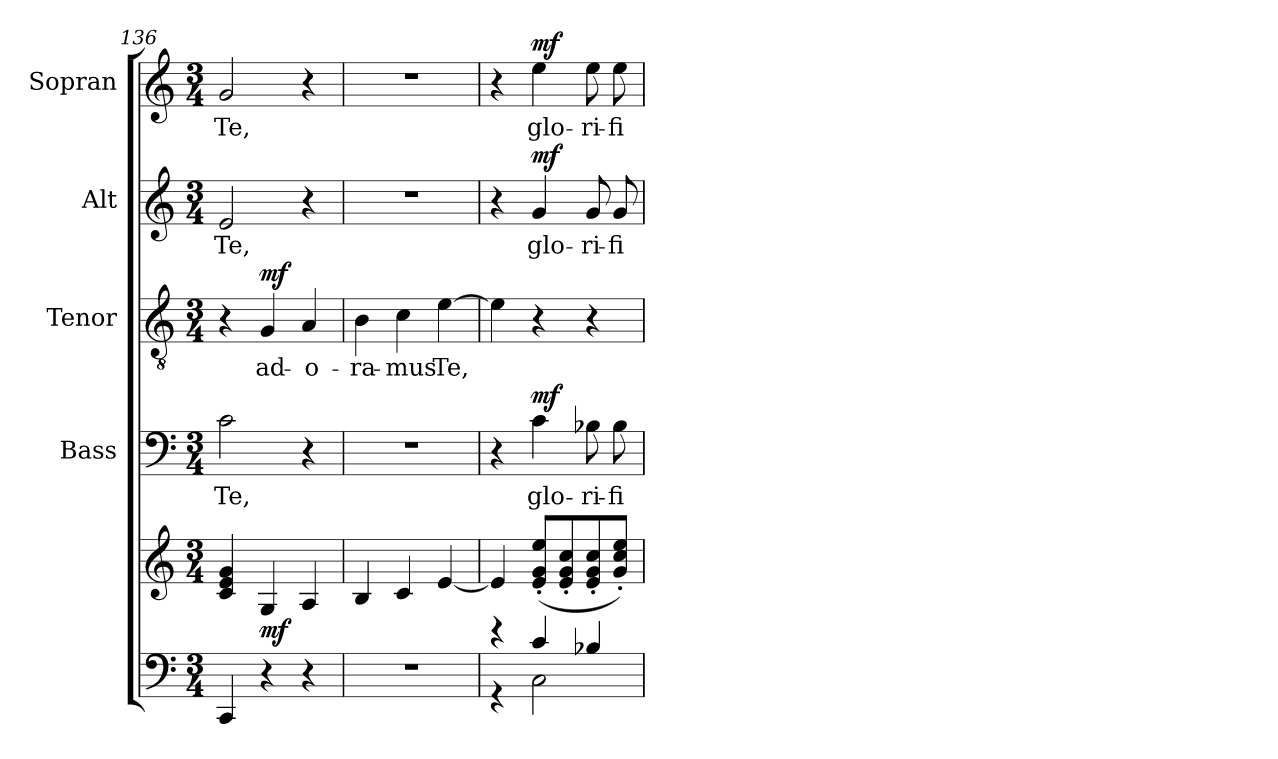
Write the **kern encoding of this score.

**kern	**kern	**dynam	**kern	**text	**dynam	**kern	**text	**dynam	**kern	**text	**dynam	**kern	**text	**dynam
*part5	*part5	*part5	*part4	*part4	*part4	*part3	*part3	*part3	*part2	*part2	*part2	*part1	*part1	*part1
*staff6	*staff5	*staff5/6	*staff4	*staff4	*staff4	*staff3	*staff3	*staff3	*staff2	*staff2	*staff2	*staff1	*staff1	*staff1
*	*	*	*I"Bass	*	*	*I"Tenor	*	*	*I"Alt	*	*	*I"Sopran	*	*
*	*	*	*I'B.	*	*	*I'T.	*	*	*I'A.	*	*	*I'S.	*	*
*clefF4	*clefG2	*	*clefF4	*	*	*clefGv2	*	*	*clefG2	*	*	*clefG2	*	*
*k[]	*k[]	*	*k[]	*	*	*k[]	*	*	*k[]	*	*	*k[]	*	*
*C:	*C:	*	*C:	*	*	*C:	*	*	*C:	*	*	*C:	*	*
*M3/4	*M3/4	*	*M3/4	*	*	*M3/4	*	*	*M3/4	*	*	*M3/4	*	*
=136	=136	=136	=136	=136	=136	=136	=136	=136	=136	=136	=136	=136	=136	=136
!	!	!	!	!LO:LY:b	!	!	!	!	!	!LO:LY:b	!	!	!LO:LY:b	!
4CC/	4c/ 4e/ 4g/	.	2c\	Te,	.	4r	.	.	2e/	Te,	.	2g/	Te,	.
!	!	!LO:DY:b	!	!	!	!	!LO:LY:b	!LO:DY:a	!	!	!	!	!	!
4r	4G/	mf	.	.	.	4G/	ad-	mf	.	.	.	.	.	.
!	!	!	!	!	!	!	!LO:LY:b	!	!	!	!	!	!	!
4r	4A/	.	4r	.	.	4A/	-o-	.	4r	.	.	4r	.	.
=137	=137	=137	=137	=137	=137	=137	=137	=137	=137	=137	=137	=137	=137	=137
!	!	!	!	!	!	!	!LO:LY:b	!	!	!	!	!	!	!
2.r	4B/	.	2.r	.	.	4B\	-ra-	.	2.r	.	.	2.r	.	.
!	!	!	!	!	!	!	!LO:LY:b	!	!	!	!	!	!	!
.	4c/	.	.	.	.	4c\	-mus	.	.	.	.	.	.	.
!	!	!	!	!	!	!	!LO:LY:b	!	!	!	!	!	!	!
.	[4e/	.	.	.	.	[4e\	Te,	.	.	.	.	.	.	.
=138	=138	=138	=138	=138	=138	=138	=138	=138	=138	=138	=138	=138	=138	=138
*^	*	*	*	*	*	*	*	*	*	*	*	*	*	*
4r	4r	4e/]	.	4r	.	.	4e\]	.	.	4r	.	.	4r	.	.
!	!	!	!	!	!LO:LY:b	!LO:DY:a	!	!	!	!	!LO:LY:b	!LO:DY:a	!	!LO:LY:b	!LO:DY:a
4c/	2C\	(<8e/'< 8g/'< 8ee/'<L	.	4c\	glo-	mf	4r	.	.	4g/	glo-	mf	4ee\	glo-	mf
.	.	8e/'< 8g/'< 8cc/'<	.	.	.	.	.	.	.	.	.	.	.	.	.
!	!	!	!	!	!LO:LY:b	!	!	!	!	!	!LO:LY:b	!	!	!LO:LY:b	!
4B-X/	.	8e/'< 8g/'< 8cc/'<	.	8B-X\	-ri-	.	4r	.	.	8g/	-ri-	.	8ee\	-ri-	.
!	!	!	!	!	!LO:LY:b	!	!	!	!	!	!LO:LY:b	!	!	!LO:LY:b	!
.	.	8g/'< 8cc/'< 8ee/'<J)	.	8B-\	-fi-	.	.	.	.	8g/	-fi-	.	8ee\	-fi-	.
*v	*v	*	*	*	*	*	*	*	*	*	*	*	*	*	*
=	=	=	=	=	=	=	=	=	=	=	=	=	=	=
*-	*-	*-	*-	*-	*-	*-	*-	*-	*-	*-	*-	*-	*-	*-
